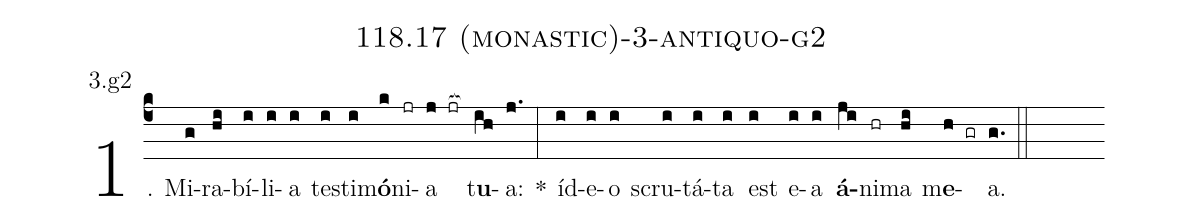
name: 118.17 (monastic)-3-antiquo-g2;
annotation: 3.g2;
%%
(c4)1. Mi(g)ra(hi)bí(i)li(i)a(i) tes(i)ti(i)m<b>ó</b>(k)ni(jr)a(j jr[ocb:1{]) t<b>u</b>(ih[ocb:0}])a:(j.) *(:) íd(i)e(i)o(i) scru(i)tá(i)ta(i) est(i) e(i)a(i) <b>á</b>(ji)ni(hr)ma(hi) m<b>e</b>(h gr)a.(g.) (::)
